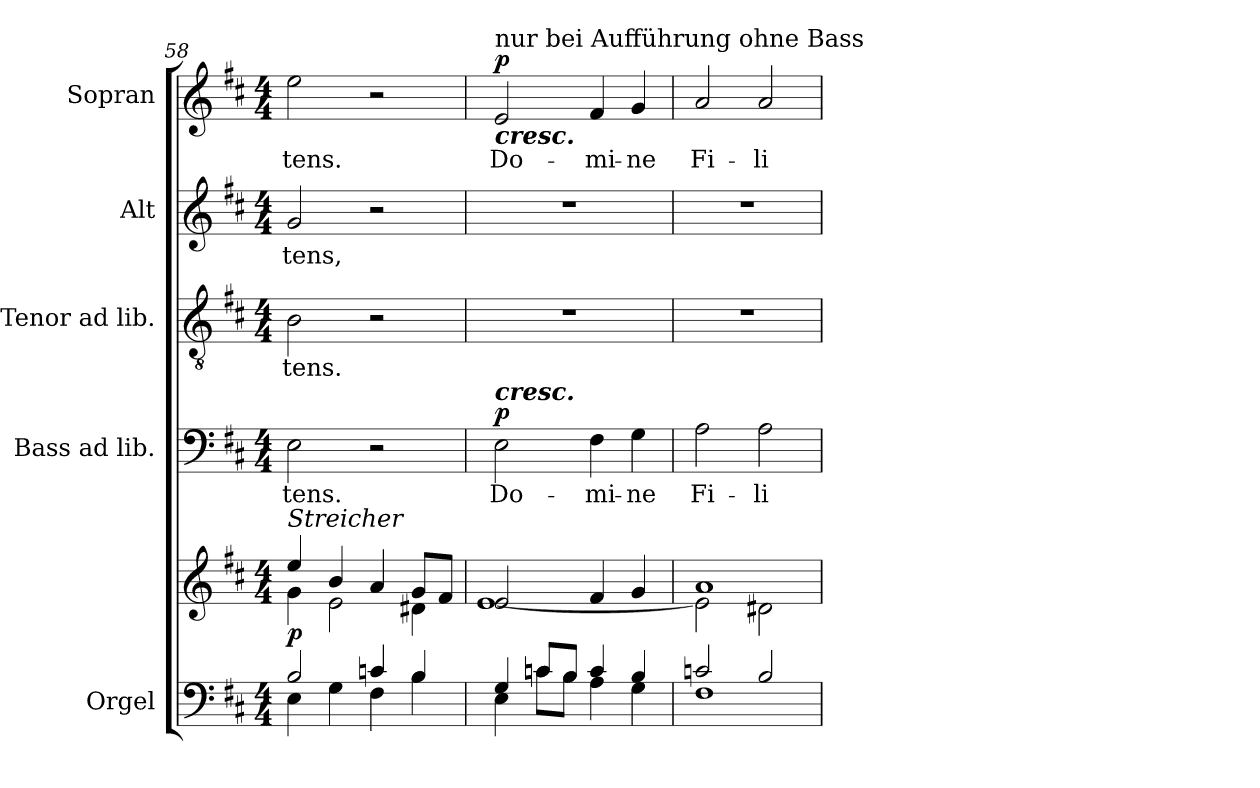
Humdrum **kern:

**kern	**kern	**dynam	**kern	**text	**dynam	**kern	**text	**kern	**text	**kern	**text	**dynam
*part5	*part5	*part5	*part4	*part4	*part4	*part3	*part3	*part2	*part2	*part1	*part1	*part1
*staff6	*staff5	*staff5/6	*staff4	*staff4	*staff4	*staff3	*staff3	*staff2	*staff2	*staff1	*staff1	*staff1
*I"Orgel	*	*	*I"Bass ad lib.	*	*	*I"Tenor ad lib.	*	*I"Alt	*	*I"Sopran	*	*
*I'Org.	*	*	*I'B.	*	*	*I'T.	*	*I'A.	*	*I'S.	*	*
*clefF4	*clefG2	*	*clefF4	*	*	*clefGv2	*	*clefG2	*	*clefG2	*	*
*k[f#c#]	*k[f#c#]	*	*k[f#c#]	*	*	*k[f#c#]	*	*k[f#c#]	*	*k[f#c#]	*	*
*D:	*D:	*	*D:	*	*	*D:	*	*D:	*	*D:	*	*
*M4/4	*M4/4	*	*M4/4	*	*	*M4/4	*	*M4/4	*	*M4/4	*	*
=58	=58	=58	=58	=58	=58	=58	=58	=58	=58	=58	=58	=58
*^	*^	*	*	*	*	*	*	*	*	*	*	*
!	!	!LO:TX:a:i:t=Streicher	!	!	!	!	!	!	!	!	!	!	!	!
!	!	!	!	!LO:DY:b	!	!LO:LY:b	!	!	!LO:LY:b	!	!LO:LY:b	!	!LO:LY:b	!
2B/	4E\	4ee/	4g\	p	2E\	-tens.	.	2B\	-tens.	2g/	-tens,	2ee\	-tens.	.
.	4G\	4b/	2e\	.	.	.	.	.	.	.	.	.	.	.
4cn/	4F#\	4a/	.	.	2r	.	.	2r	.	2r	.	2r	.	.
4B/	4B\	8g/L	4d#X\	.	.	.	.	.	.	.	.	.	.	.
.	.	8f#/J	.	.	.	.	.	.	.	.	.	.	.	.
=59	=59	=59	=59	=59	=59	=59	=59	=59	=59	=59	=59	=59	=59	=59
!	!	!	!	!	!	!	!	!	!	!	!	!LO:TX:b:Bi:t=cresc.	!	!
!	!	!	!	!	!	!	!	!	!	!	!	!LO:TX:a:t=nur bei Aufführung ohne Bass	!	!
!	!	!	!	!	!LO:TX:a:Bi:t=cresc.	!	!	!	!	!	!	!	!	!
!	!	!	!	!	!	!LO:LY:b	!LO:DY:a	!	!	!	!	!	!LO:LY:b	!LO:DY:b
4G/	4E\	2e/	[<1e	.	2E\	Do-	p	1r	.	1r	.	2e/	Do-	p
8cn/L	8cn\L	.	.	.	.	.	.	.	.	.	.	.	.	.
8B/J	8B\J	.	.	.	.	.	.	.	.	.	.	.	.	.
!	!	!	!	!	!	!LO:LY:b	!	!	!	!	!	!	!LO:LY:b	!
4c/	4A\	4f#/	.	.	4F#\	-mi-	.	.	.	.	.	4f#/	-mi-	.
!	!	!	!	!	!	!LO:LY:b	!	!	!	!	!	!	!LO:LY:b	!
4B/	4G\	4g/	.	.	4G\	-ne	.	.	.	.	.	4g/	-ne	.
=60	=60	=60	=60	=60	=60	=60	=60	=60	=60	=60	=60	=60	=60	=60
!	!	!	!	!	!	!LO:LY:b	!	!	!	!	!	!	!LO:LY:b	!
2cn/	1F#	1a	2e\]	.	2A\	Fi-	.	1r	.	1r	.	2a/	Fi-	.
!	!	!	!	!	!	!LO:LY:b	!	!	!	!	!	!	!LO:LY:b	!
2B/	.	.	2d#X\	.	2A\	-li	.	.	.	.	.	2a/	-li	.
*v	*v	*	*	*	*	*	*	*	*	*	*	*	*	*
*	*v	*v	*	*	*	*	*	*	*	*	*	*	*
=	=	=	=	=	=	=	=	=	=	=	=	=
*-	*-	*-	*-	*-	*-	*-	*-	*-	*-	*-	*-	*-
